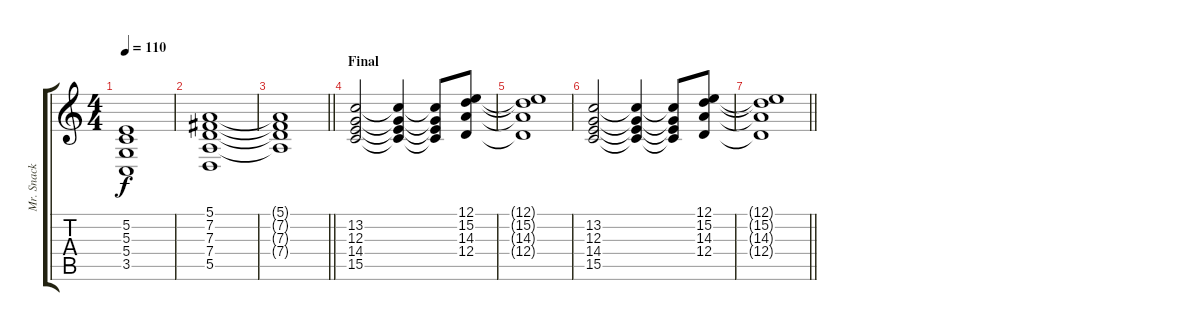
\track ("Mr. Snack Teclado" "Mr. Snack ") {instrument synthstrings2}
\staff {score tabs}
\tuning (E4 B3 G3 D3 A2 E2) {hide}
\ts (4 4)
\tempo 110
\clef g2
\ks c
(5.2 5.3 5.4 3.5).1{dy f} |
(5.1 7.2 7.3 7.4 5.5).1 |
\barLineRight lightlight
(5.1{t} 7.2{t} 7.3{t} 7.4{t}).1 |
\section ("" "Final")
(13.2 12.3 14.4 15.5).2 (13.2{t} 12.3{t} 14.4{t} 15.5{t}).4 (13.2{t} 12.3{t} 14.4{t} 15.5{t}).8 (12.1 15.2 14.3 12.4).8 |
(12.1{t} 15.2{t} 14.3{t} 12.4{t}).1 |
(13.2 12.3 14.4 15.5).2 (13.2{t} 12.3{t} 14.4{t} 15.5{t}).4 (13.2{t} 12.3{t} 14.4{t} 15.5{t}).8 (12.1 15.2 14.3 12.4).8 |
\barLineRight lightlight
(12.1{t} 15.2{t} 14.3{t} 12.4{t}).1
